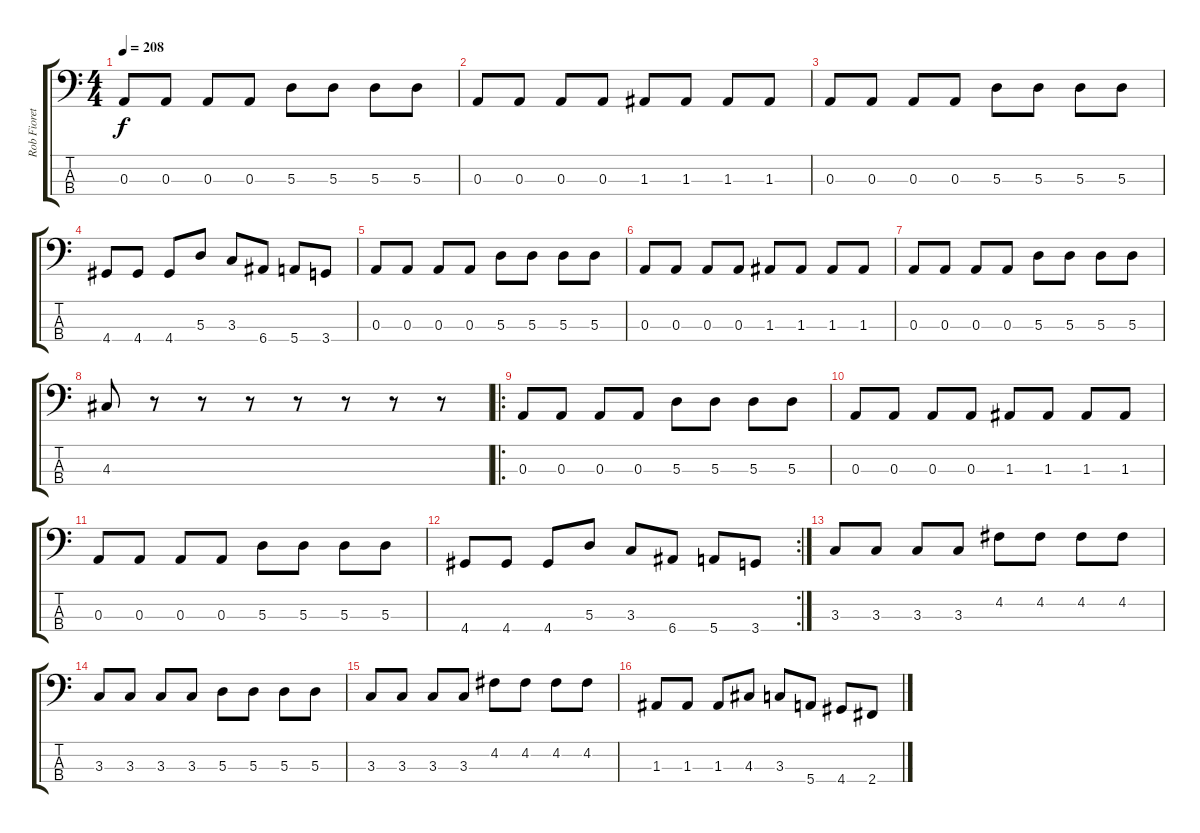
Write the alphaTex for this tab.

\track ("Rob Fioretti" "Rob Fioret") {instrument electricbasspick}
\staff {score tabs}
\tuning (G2 D2 A1 E1) {hide}
\ts (4 4)
\tempo 208
\clef f4
\ks c
0.3.8{dy f} 0.3.8 0.3.8 0.3.8 5.3.8 5.3.8 5.3.8 5.3.8 |
0.3.8 0.3.8 0.3.8 0.3.8 1.3.8 1.3.8 1.3.8 1.3.8 |
0.3.8 0.3.8 0.3.8 0.3.8 5.3.8 5.3.8 5.3.8 5.3.8 |
4.4.8 4.4.8 4.4.8 5.3.8 3.3.8 6.4.8 5.4.8 3.4.8 |
0.3.8 0.3.8 0.3.8 0.3.8 5.3.8 5.3.8 5.3.8 5.3.8 |
0.3.8 0.3.8 0.3.8 0.3.8 1.3.8 1.3.8 1.3.8 1.3.8 |
0.3.8 0.3.8 0.3.8 0.3.8 5.3.8 5.3.8 5.3.8 5.3.8 |
4.3.8 r.8 r.8 r.8 r.8 r.8 r.8 r.8 |
\ro
0.3.8 0.3.8 0.3.8 0.3.8 5.3.8 5.3.8 5.3.8 5.3.8 |
0.3.8 0.3.8 0.3.8 0.3.8 1.3.8 1.3.8 1.3.8 1.3.8 |
0.3.8 0.3.8 0.3.8 0.3.8 5.3.8 5.3.8 5.3.8 5.3.8 |
\rc 2
4.4.8 4.4.8 4.4.8 5.3.8 3.3.8 6.4.8 5.4.8 3.4.8 |
3.3.8 3.3.8 3.3.8 3.3.8 4.2.8 4.2.8 4.2.8 4.2.8 |
3.3.8 3.3.8 3.3.8 3.3.8 5.3.8 5.3.8 5.3.8 5.3.8 |
3.3.8 3.3.8 3.3.8 3.3.8 4.2.8 4.2.8 4.2.8 4.2.8 |
1.3.8 1.3.8 1.3.8 4.3.8 3.3.8 5.4.8 4.4.8 2.4.8
